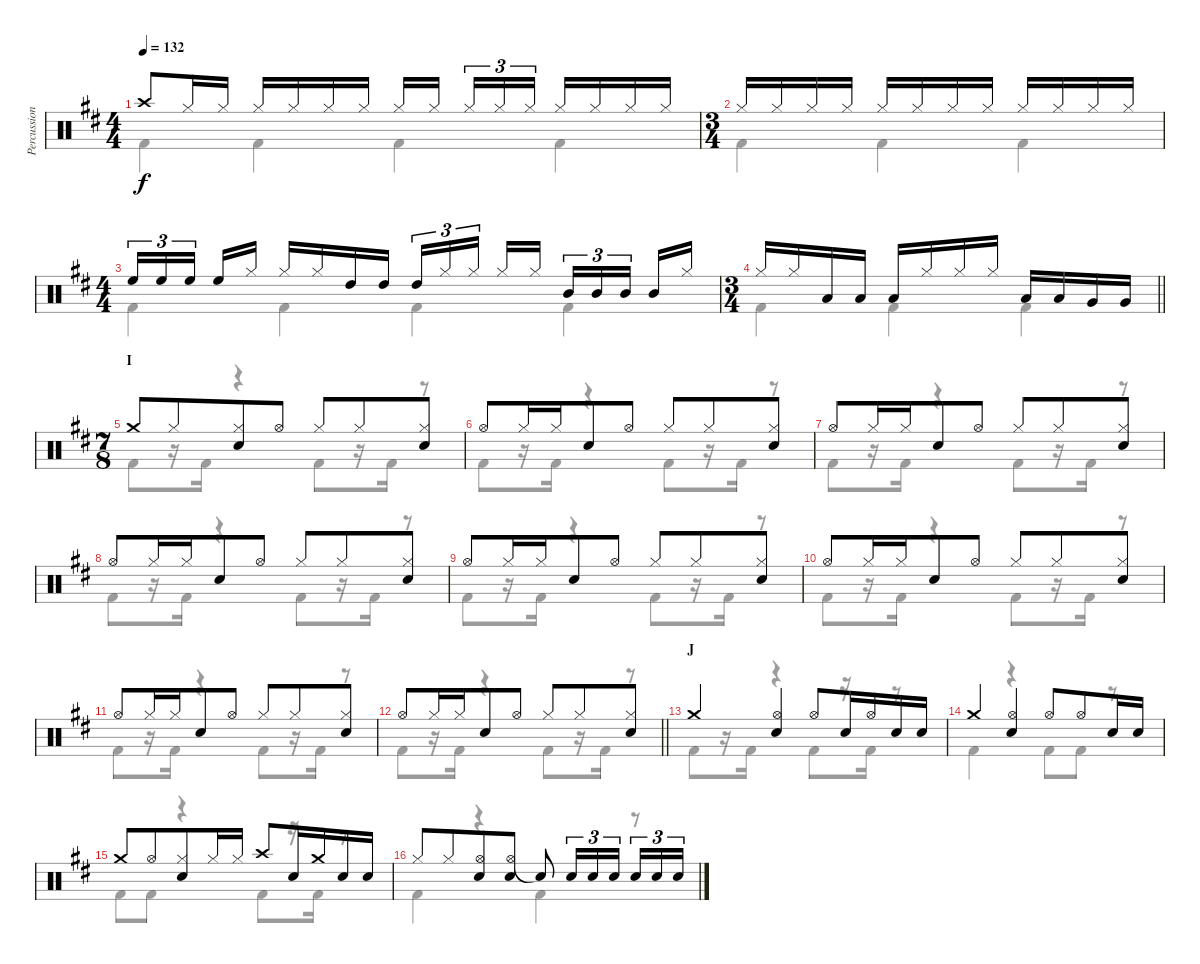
\track ("Percussion" "Percussion") {instrument percussion}
\staff {score}
\articulation defaults
\voice
\ts (4 4)
\tempo 132
\clef neutral
\ks bminor "Crash high (hit)".8{dy f} "Hi-Hat (closed)".16 "Hi-Hat (closed)".16 "Hi-Hat (closed)".16 "Hi-Hat (closed)".16 "Hi-Hat (closed)".16 "Hi-Hat (closed)".16 "Hi-Hat (closed)".16 "Hi-Hat (closed)".16{beam splitsecondary} "Hi-Hat (closed)".16{tu (3 2)} "Hi-Hat (closed)".16{tu (3 2)} "Hi-Hat (closed)".16{tu (3 2)} "Hi-Hat (closed)".16 "Hi-Hat (closed)".16 "Hi-Hat (closed)".16 "Hi-Hat (closed)".16
|
\ts (3 4)
"Hi-Hat (closed)".16 "Hi-Hat (closed)".16 "Hi-Hat (closed)".16 "Hi-Hat (closed)".16 "Hi-Hat (closed)".16 "Hi-Hat (closed)".16 "Hi-Hat (closed)".16 "Hi-Hat (closed)".16 "Hi-Hat (closed)".16 "Hi-Hat (closed)".16 "Hi-Hat (closed)".16 "Hi-Hat (closed)".16 |
\ts (4 4)
"High Floor Tom (hit)".16{tu (3 2)} "High Floor Tom (hit)".16{tu (3 2)} "High Floor Tom (hit)".16{tu (3 2) beam splitsecondary} "High Floor Tom (hit)".16 "Hi-Hat (closed)".16 "Hi-Hat (closed)".16 "Hi-Hat (closed)".16 "High Tom (hit)".16 "High Tom (hit)".16 "High Tom (hit)".16{tu (3 2)} "Hi-Hat (closed)".16{tu (3 2)} "Hi-Hat (closed)".16{tu (3 2) beam splitsecondary} "Hi-Hat (closed)".16 "Hi-Hat (closed)".16 "Mid Tom (hit)".16{tu (3 2)} "Mid Tom (hit)".16{tu (3 2)} "Mid Tom (hit)".16{tu (3 2) beam splitsecondary} "Mid Tom (hit)".16 "Hi-Hat (closed)".16 |
\ts (3 4)
\barLineRight lightlight "Hi-Hat (closed)".16 "Hi-Hat (closed)".16 "Low Tom (hit)".16 "Low Tom (hit)".16 "Low Tom (hit)".16 "Hi-Hat (closed)".16 "Hi-Hat (closed)".16 "Hi-Hat (closed)".16 "Low Tom (hit)".16 "Low Tom (hit)".16 "Very Low Tom (hit)".16 "Very Low Tom (hit)".16
|
\ts (7 8)
\section ("" "I")
"Crash medium (hit)".8 "Hi-Hat (closed)".8 ("Hi-Hat (closed)" "Electric Snare (hit)").8 "Hi-Hat (open)".8 "Hi-Hat (closed)".8 "Hi-Hat (closed)".8 ("Hi-Hat (closed)" "Electric Snare (hit)").8 |
"Hi-Hat (open)".8 "Hi-Hat (closed)".16 "Hi-Hat (closed)".16 "Electric Snare (hit)".8 "Hi-Hat (open)".8 "Hi-Hat (closed)".8 "Hi-Hat (closed)".8 ("Hi-Hat (closed)" "Electric Snare (hit)").8 |
"Hi-Hat (open)".8 "Hi-Hat (closed)".16 "Hi-Hat (closed)".16 "Electric Snare (hit)".8 "Hi-Hat (open)".8 "Hi-Hat (closed)".8 "Hi-Hat (closed)".8 ("Hi-Hat (closed)" "Electric Snare (hit)").8 |
"Hi-Hat (open)".8 "Hi-Hat (closed)".16 "Hi-Hat (closed)".16 "Electric Snare (hit)".8 "Hi-Hat (open)".8 "Hi-Hat (closed)".8 "Hi-Hat (closed)".8 ("Hi-Hat (closed)" "Electric Snare (hit)").8 |
"Hi-Hat (open)".8 "Hi-Hat (closed)".16 "Hi-Hat (closed)".16 "Electric Snare (hit)".8 "Hi-Hat (open)".8 "Hi-Hat (closed)".8 "Hi-Hat (closed)".8 ("Hi-Hat (closed)" "Electric Snare (hit)").8 |
"Hi-Hat (open)".8 "Hi-Hat (closed)".16 "Hi-Hat (closed)".16 "Electric Snare (hit)".8 "Hi-Hat (open)".8 "Hi-Hat (closed)".8 "Hi-Hat (closed)".8 ("Hi-Hat (closed)" "Electric Snare (hit)").8 |
"Hi-Hat (open)".8 "Hi-Hat (closed)".16 "Hi-Hat (closed)".16 "Electric Snare (hit)".8 "Hi-Hat (open)".8 "Hi-Hat (closed)".8 "Hi-Hat (closed)".8 ("Hi-Hat (closed)" "Electric Snare (hit)").8 |
\barLineRight lightlight "Hi-Hat (open)".8 "Hi-Hat (closed)".16 "Hi-Hat (closed)".16 "Electric Snare (hit)".8 "Hi-Hat (open)".8 "Hi-Hat (closed)".8 "Hi-Hat (closed)".8
("Hi-Hat (closed)" "Electric Snare (hit)").8 |
\section ("" "J")
"Crash medium (hit)".4 ("Hi-Hat (open)" "Electric Snare (hit)").4 "Hi-Hat (open)".8 "Electric Snare (hit)".16 "Hi-Hat (open)".16 "Electric Snare (hit)".16 "Electric Snare (hit)".16 |
"Crash medium (hit)".4 ("Hi-Hat (open)" "Electric Snare (hit)").4 "Hi-Hat (open)".8 "Hi-Hat (open)".8 "Electric Snare (hit)".16 "Electric Snare (hit)".16 |
"Crash medium (hit)".8 "Hi-Hat (open)".8 ("Hi-Hat (closed)" "Electric Snare (hit)").8 "Hi-Hat (closed)".16 "Hi-Hat (closed)".16 "Crash high (hit)".8 "Electric Snare (hit)".16 "Crash medium (hit)".16 "Electric Snare (hit)".16 "Electric Snare (hit)".16 |
"Hi-Hat (closed)".8 "Hi-Hat (closed)".8 ("Hi-Hat (open)" "Electric Snare (hit)").8 ("Hi-Hat (open)" "Electric Snare (hit)").8 "Snare (hit)"{t}.8 "Electric Snare (hit)".16{tu (3 2)} "Electric Snare (hit)".16{tu (3 2)} "Electric Snare (hit)".16{tu (3 2)} "Electric Snare (hit)".16{tu (3 2)} "Electric Snare (hit)".16{tu (3 2)} "Electric Snare (hit)".16{tu (3 2)}
\voice
\clef neutral
\ottava regular
\simile none
\ks bminor "Kick (hit) 2".4{dy f} "Kick (hit) 2".4 "Kick (hit) 2".4 "Kick (hit) 2".4
|
"Kick (hit) 2".4 "Kick (hit) 2".4 "Kick (hit) 2".4 |
"Kick (hit) 2".4 "Kick (hit) 2".4 "Kick (hit) 2".4 "Kick (hit) 2".4 |
\barLineRight lightlight "Kick (hit) 2".4 "Kick (hit) 2".4 "Kick (hit) 2".4
|
"Kick (hit) 2".8 r.16 "Kick (hit) 2".16 r.4 "Kick (hit) 2".8 r.16 "Kick (hit) 2".16 r.8 |
"Kick (hit) 2".8 r.16 "Kick (hit) 2".16 r.4 "Kick (hit) 2".8 r.16 "Kick (hit) 2".16 r.8 |
"Kick (hit) 2".8 r.16 "Kick (hit) 2".16 r.4 "Kick (hit) 2".8 r.16 "Kick (hit) 2".16 r.8 |
"Kick (hit) 2".8 r.16 "Kick (hit) 2".16 r.4 "Kick (hit) 2".8 r.16 "Kick (hit) 2".16 r.8 |
"Kick (hit) 2".8 r.16 "Kick (hit) 2".16 r.4 "Kick (hit) 2".8 r.16 "Kick (hit) 2".16 r.8 |
"Kick (hit) 2".8 r.16 "Kick (hit) 2".16 r.4 "Kick (hit) 2".8 r.16 "Kick (hit) 2".16 r.8 |
"Kick (hit) 2".8 r.16 "Kick (hit) 2".16 r.4 "Kick (hit) 2".8 r.16 "Kick (hit) 2".16 r.8 |
\barLineRight lightlight "Kick (hit) 2".8
r.16 "Kick (hit) 2".16 r.4 "Kick (hit) 2".8 r.16 "Kick (hit) 2".16 r.8 |
"Kick (hit) 2".8 r.16 "Kick (hit) 2".16 r.4 "Kick (hit) 2".8 r.16 "Kick (hit) 2".16 r.8 |
"Kick (hit) 2".4 r.4 "Kick (hit) 2".8 "Kick (hit) 2".8 r.8 |
"Kick (hit) 2".8 "Kick (hit) 2".8 r.4 "Kick (hit) 2".8 r.16 "Kick (hit) 2".16 r.8 |
"Kick (hit) 2".4 r.4 "Kick (hit) 2".4 r.8
